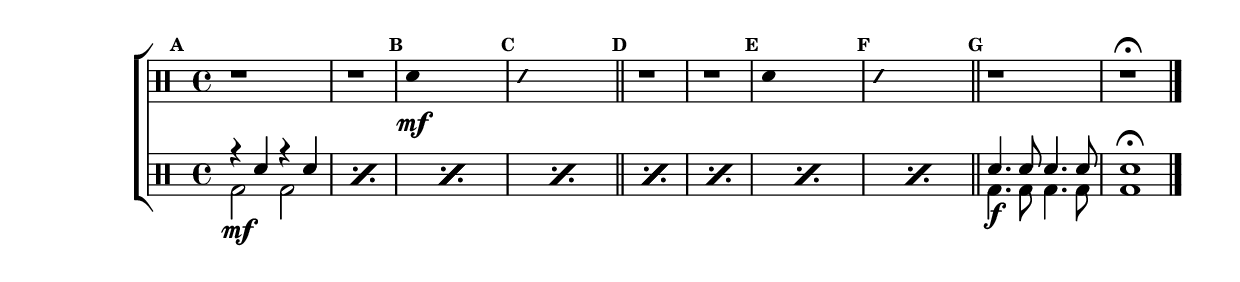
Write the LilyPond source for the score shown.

%-*- coding: utf-8 -*-

\version "2.10.00"

%\header {title = "escalas em do (si bemol) - parte 3"}

\new ChoirStaff <<

\drummode <<

\drums {
\override Staff.TimeSignature #'style = #'()
\time 4/4 

\override Score.BarNumber #'transparent = ##t
\override Score.RehearsalMark #'font-size = #-2
\set Score.markFormatter = #format-mark-numbers

\context DrumVoice = "1" { }
\context DrumVoice = "2" { }

{ 
%1
\mark \default
r1 
r1
\mark \default
\override Stem #'transparent = ##t
sn4\mf s2.
\mark \default
\override NoteHead #'style = #'slash
\override NoteHead #'font-size = #-4
sn4 s2.
\revert NoteHead #'style 
\revert NoteHead #'font-size
\bar "||"


%2
\mark \default
r1
r1
\mark \default
\override Stem #'transparent = ##t
sn4 s2.
\mark \default
\override NoteHead #'style = #'slash
\override NoteHead #'font-size = #-4
sn4 s2.
\revert NoteHead #'style 
\revert NoteHead #'font-size
\bar "||"

\mark \default
r1
r1\fermata

\bar "|."


}

}


\drums {

\override Staff.TimeSignature #'style = #'()
\time 4/4 

%\override Score.BarNumber #'transparent = ##t
\override Score.RehearsalMark #'font-size = #-2
\set Score.markFormatter = #format-mark-numbers

\context DrumVoice = "1" { }
\context DrumVoice = "2" { }

<<

{

\repeat "percent" 8 {r4 sn r sn}

sn4. sn8 sn4. sn8
sn1\fermata 

}

\\

{

\repeat "percent" 8 {bd2\mf bd} 
bd4.\f bd8 bd4. bd8
bd1

}

>>

}

>>

>>